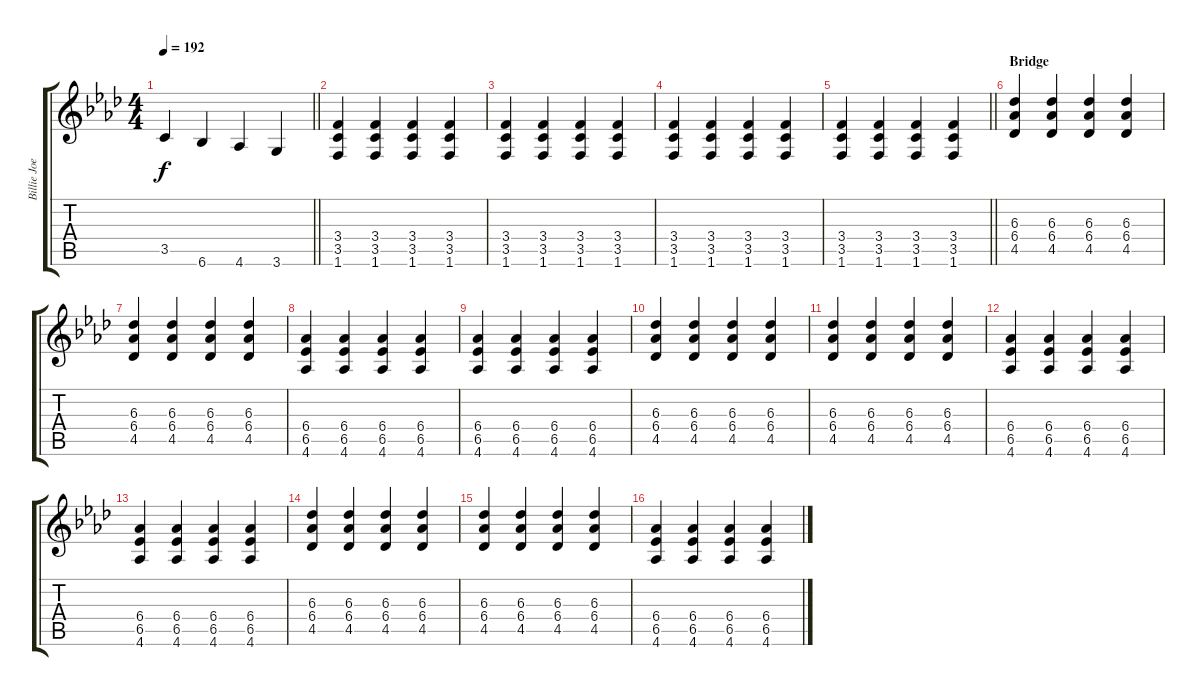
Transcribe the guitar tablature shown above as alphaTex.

\track ("Billie Joe Armstrong (Rhthym Guitar)" "Billie Joe") {instrument distortionguitar}
\staff {score tabs}
\tuning (E4 B3 G3 D3 A2 E2) {hide}
\ts (4 4)
\tempo 192
\clef g2
\barLineRight lightlight
\ks ab
3.5.4{dy f} 6.6.4 4.6.4 3.6.4 |
(3.4 3.5 1.6).4 (3.4 3.5 1.6).4 (3.4 3.5 1.6).4 (3.4 3.5 1.6).4 |
(3.4 3.5 1.6).4 (3.4 3.5 1.6).4 (3.4 3.5 1.6).4 (3.4 3.5 1.6).4 |
(3.4 3.5 1.6).4 (3.4 3.5 1.6).4 (3.4 3.5 1.6).4 (3.4 3.5 1.6).4 |
\barLineRight lightlight
(3.4 3.5 1.6).4 (3.4 3.5 1.6).4 (3.4 3.5 1.6).4 (3.4 3.5 1.6).4 |
\section ("" "Bridge")
(6.3 6.4 4.5).4 (6.3 6.4 4.5).4 (6.3 6.4 4.5).4 (6.3 6.4 4.5).4 |
(6.3 6.4 4.5).4 (6.3 6.4 4.5).4 (6.3 6.4 4.5).4 (6.3 6.4 4.5).4 |
(6.4 6.5 4.6).4 (6.4 6.5 4.6).4 (6.4 6.5 4.6).4 (6.4 6.5 4.6).4 |
(6.4 6.5 4.6).4 (6.4 6.5 4.6).4 (6.4 6.5 4.6).4 (6.4 6.5 4.6).4 |
(6.3 6.4 4.5).4 (6.3 6.4 4.5).4 (6.3 6.4 4.5).4 (6.3 6.4 4.5).4 |
(6.3 6.4 4.5).4 (6.3 6.4 4.5).4 (6.3 6.4 4.5).4 (6.3 6.4 4.5).4 |
(6.4 6.5 4.6).4 (6.4 6.5 4.6).4 (6.4 6.5 4.6).4 (6.4 6.5 4.6).4 |
(6.4 6.5 4.6).4 (6.4 6.5 4.6).4 (6.4 6.5 4.6).4 (6.4 6.5 4.6).4 |
(6.3 6.4 4.5).4 (6.3 6.4 4.5).4 (6.3 6.4 4.5).4 (6.3 6.4 4.5).4 |
(6.3 6.4 4.5).4 (6.3 6.4 4.5).4 (6.3 6.4 4.5).4 (6.3 6.4 4.5).4 |
(6.4 6.5 4.6).4 (6.4 6.5 4.6).4 (6.4 6.5 4.6).4 (6.4 6.5 4.6).4
